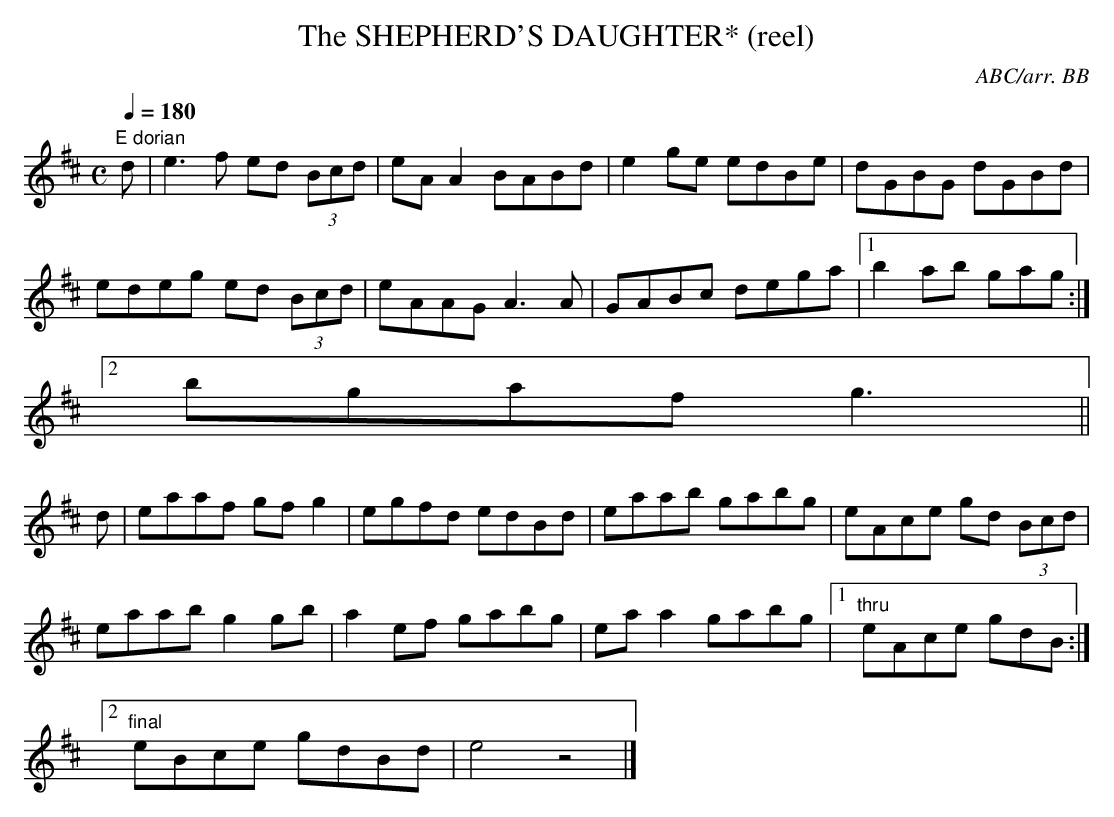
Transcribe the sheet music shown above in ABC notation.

X:1
T:SHEPHERD'S DAUGHTER* (reel), The
C:ABC/arr. BB
M:C
Q:1/4=180
K:D
"E dorian"
d|e3f ed (3Bcd|eAA2 BABd|e2ge edBe|dGBG dGBd|
edeg ed (3Bcd|eAAG A3A|GABc dega|1 b2ab gag:|
[2 bgaf g3||
d|eaaf gfg2|egfd edBd|eaab gabg|eAce gd (3Bcd|
eaab g2gb|a2ef gabg|eaa2 gabg|1 "thru" eAce gdB:|
[2 "final" eBce gdBd|e4z4|]
